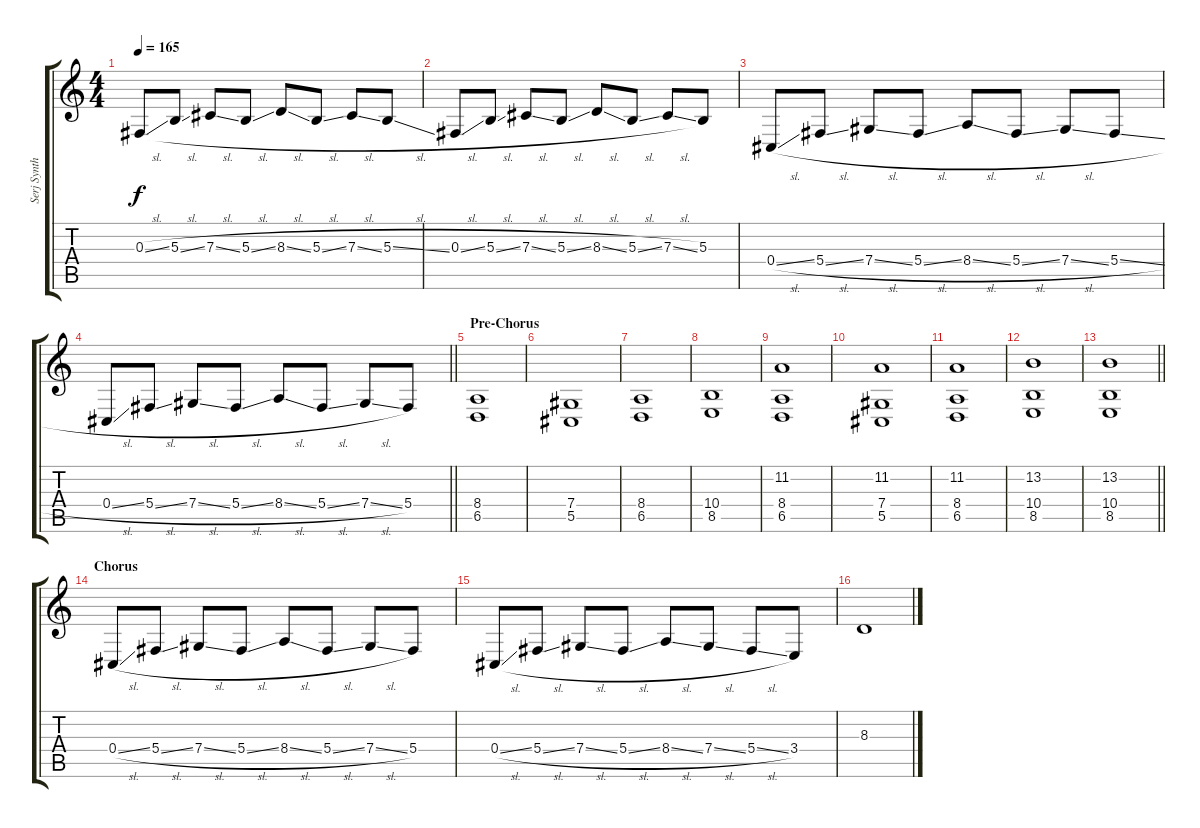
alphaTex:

\track ("Serj Synth 2" "Serj Synth") {instrument lead1square}
\staff {score tabs}
\tuning (Eb4 Bb3 Gb3 Db3 Ab2 Db2) {hide}
\ts (4 4)
\tempo 165
\clef g2
\ks c
0.3{sl}.8{dy f} 5.3{sl}.8 7.3{sl}.8 5.3{sl}.8 8.3{sl}.8 5.3{sl}.8 7.3{sl}.8 5.3{sl}.8 |
0.3{sl}.8 5.3{sl}.8 7.3{sl}.8 5.3{sl}.8 8.3{sl}.8 5.3{sl}.8 7.3{sl}.8 5.3.8 |
0.4{sl}.8 5.4{sl}.8 7.4{sl}.8 5.4{sl}.8 8.4{sl}.8 5.4{sl}.8 7.4{sl}.8 5.4{sl}.8 |
\barLineRight lightlight
0.4{sl}.8 5.4{sl}.8 7.4{sl}.8 5.4{sl}.8 8.4{sl}.8 5.4{sl}.8 7.4{sl}.8 5.4.8 |
\section ("" "Pre-Chorus")
(8.4 6.5).1 |
(7.4 5.5).1 |
(8.4 6.5).1 |
(10.4 8.5).1 |
(11.2 8.4 6.5).1 |
(11.2 7.4 5.5).1 |
(11.2 8.4 6.5).1 |
(13.2 10.4 8.5).1 |
\barLineRight lightlight
(13.2 10.4 8.5).1 |
\section ("" "Chorus")
0.4{sl}.8 5.4{sl}.8 7.4{sl}.8 5.4{sl}.8 8.4{sl}.8 5.4{sl}.8 7.4{sl}.8 5.4.8 |
0.4{sl}.8 5.4{sl}.8 7.4{sl}.8 5.4{sl}.8 8.4{sl}.8 7.4{sl}.8 5.4{sl}.8 3.4.8 |
8.3.1
